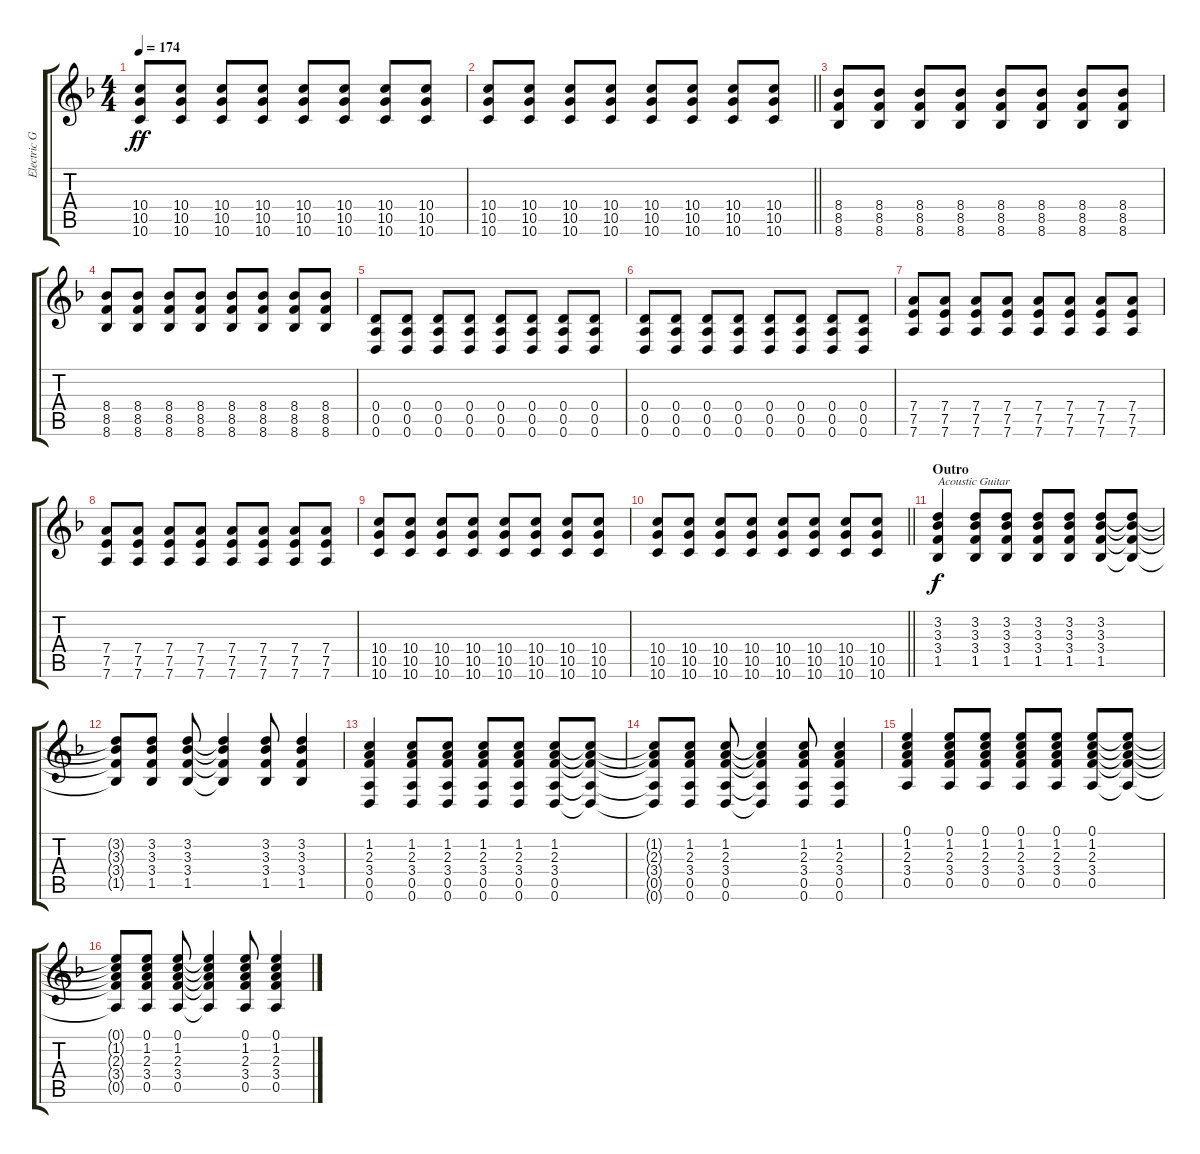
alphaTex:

\track ("Electric Guitar 2" "Electric G") {instrument overdrivenguitar}
\staff {score tabs}
\tuning (E4 B3 G3 D3 A2 D2) {hide}
\ts (4 4)
\tempo 174
\clef g2
\ks dminor
(10.4 10.5 10.6).8{dy ff} (10.4 10.5 10.6).8 (10.4 10.5 10.6).8 (10.4 10.5 10.6).8 (10.4 10.5 10.6).8 (10.4 10.5 10.6).8 (10.4 10.5 10.6).8 (10.4 10.5 10.6).8 |
\barLineRight lightlight
(10.4 10.5 10.6).8 (10.4 10.5 10.6).8 (10.4 10.5 10.6).8 (10.4 10.5 10.6).8 (10.4 10.5 10.6).8 (10.4 10.5 10.6).8 (10.4 10.5 10.6).8 (10.4 10.5 10.6).8 |
\section ("" "")
(8.4 8.5 8.6).8 (8.4 8.5 8.6).8 (8.4 8.5 8.6).8 (8.4 8.5 8.6).8 (8.4 8.5 8.6).8 (8.4 8.5 8.6).8 (8.4 8.5 8.6).8 (8.4 8.5 8.6).8 |
(8.4 8.5 8.6).8 (8.4 8.5 8.6).8 (8.4 8.5 8.6).8 (8.4 8.5 8.6).8 (8.4 8.5 8.6).8 (8.4 8.5 8.6).8 (8.4 8.5 8.6).8 (8.4 8.5 8.6).8 |
(0.4 0.5 0.6).8 (0.4 0.5 0.6).8 (0.4 0.5 0.6).8 (0.4 0.5 0.6).8 (0.4 0.5 0.6).8 (0.4 0.5 0.6).8 (0.4 0.5 0.6).8 (0.4 0.5 0.6).8 |
(0.4 0.5 0.6).8 (0.4 0.5 0.6).8 (0.4 0.5 0.6).8 (0.4 0.5 0.6).8 (0.4 0.5 0.6).8 (0.4 0.5 0.6).8 (0.4 0.5 0.6).8 (0.4 0.5 0.6).8 |
(7.4 7.5 7.6).8 (7.4 7.5 7.6).8 (7.4 7.5 7.6).8 (7.4 7.5 7.6).8 (7.4 7.5 7.6).8 (7.4 7.5 7.6).8 (7.4 7.5 7.6).8 (7.4 7.5 7.6).8 |
(7.4 7.5 7.6).8 (7.4 7.5 7.6).8 (7.4 7.5 7.6).8 (7.4 7.5 7.6).8 (7.4 7.5 7.6).8 (7.4 7.5 7.6).8 (7.4 7.5 7.6).8 (7.4 7.5 7.6).8 |
(10.4 10.5 10.6).8 (10.4 10.5 10.6).8 (10.4 10.5 10.6).8 (10.4 10.5 10.6).8 (10.4 10.5 10.6).8 (10.4 10.5 10.6).8 (10.4 10.5 10.6).8 (10.4 10.5 10.6).8 |
\barLineRight lightlight
(10.4 10.5 10.6).8 (10.4 10.5 10.6).8 (10.4 10.5 10.6).8 (10.4 10.5 10.6).8 (10.4 10.5 10.6).8 (10.4 10.5 10.6).8 (10.4 10.5 10.6).8 (10.4 10.5 10.6).8 |
\section ("" "Outro")
(3.2 3.3 3.4 1.5).4{txt "Acoustic Guitar" dy f volume 10 balance 16 instrument acousticguitarsteel} (3.2 3.3 3.4 1.5).8 (3.2 3.3 3.4 1.5).8 (3.2 3.3 3.4 1.5).8 (3.2 3.3 3.4 1.5).8 (3.2 3.3 3.4 1.5).8 (3.2{t} 3.3{t} 3.4{t} 1.5{t}).8 |
(3.2{t} 3.3{t} 3.4{t} 1.5{t}).8 (3.2 3.3 3.4 1.5).8 (3.2 3.3 3.4 1.5).8 (3.2{t} 3.3{t} 3.4{t} 1.5{t}).4 (3.2 3.3 3.4 1.5).8 (3.2 3.3 3.4 1.5).4 |
(1.2 2.3 3.4 0.5 0.6).4 (1.2 2.3 3.4 0.5 0.6).8 (1.2 2.3 3.4 0.5 0.6).8 (1.2 2.3 3.4 0.5 0.6).8 (1.2 2.3 3.4 0.5 0.6).8 (1.2 2.3 3.4 0.5 0.6).8 (1.2{t} 2.3{t} 3.4{t} 0.5{t} 0.6{t}).8 |
(1.2{t} 2.3{t} 3.4{t} 0.5{t} 0.6{t}).8 (1.2 2.3 3.4 0.5 0.6).8 (1.2 2.3 3.4 0.5 0.6).8 (1.2{t} 2.3{t} 3.4{t} 0.5{t} 0.6{t}).4 (1.2 2.3 3.4 0.5 0.6).8 (1.2 2.3 3.4 0.5 0.6).4 |
(0.1 1.2 2.3 3.4 0.5).4 (0.1 1.2 2.3 3.4 0.5).8 (0.1 1.2 2.3 3.4 0.5).8 (0.1 1.2 2.3 3.4 0.5).8 (0.1 1.2 2.3 3.4 0.5).8 (0.1 1.2 2.3 3.4 0.5).8 (0.1{t} 1.2{t} 2.3{t} 3.4{t} 0.5{t}).8 |
(0.1{t} 1.2{t} 2.3{t} 3.4{t} 0.5{t}).8 (0.1 1.2 2.3 3.4 0.5).8 (0.1 1.2 2.3 3.4 0.5).8 (0.1{t} 1.2{t} 2.3{t} 3.4{t} 0.5{t}).4 (0.1 1.2 2.3 3.4 0.5).8 (0.1 1.2 2.3 3.4 0.5).4
